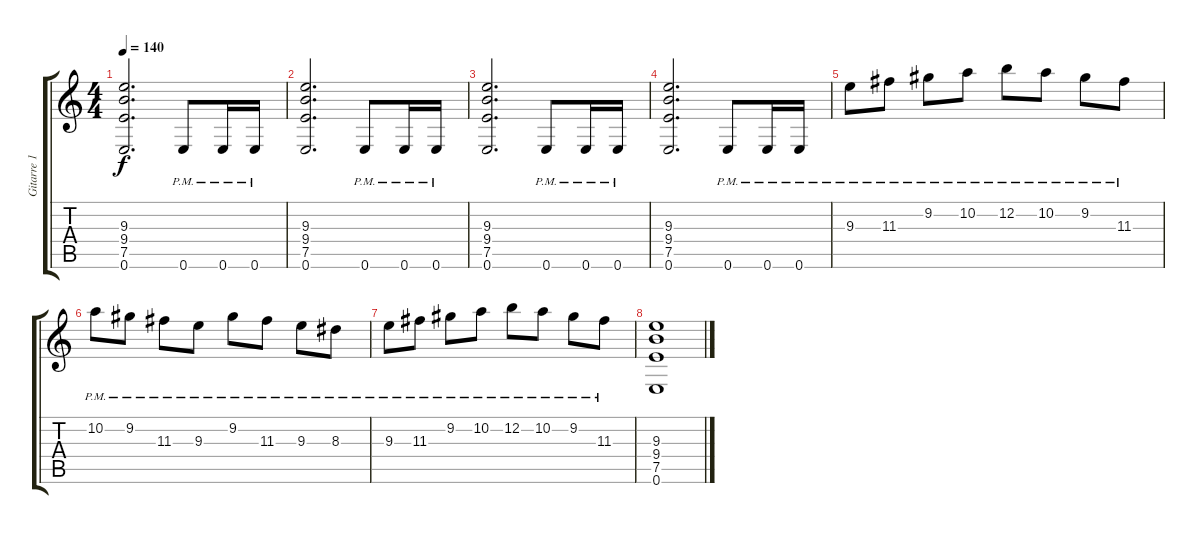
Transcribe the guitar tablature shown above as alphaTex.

\track ("Gitarre 1" "Gitarre 1") {instrument overdrivenguitar}
\staff {score tabs}
\tuning (E4 B3 G3 D3 A2 E2) {hide}
\ts (4 4)
\tempo 140
\clef g2
\ks c
(9.3 9.4 7.5 0.6).2{d dy f} 0.6{pm}.8 0.6{pm}.16 0.6{pm}.16 |
(9.3 9.4 7.5 0.6).2{d} 0.6{pm}.8 0.6{pm}.16 0.6{pm}.16 |
(9.3 9.4 7.5 0.6).2{d} 0.6{pm}.8 0.6{pm}.16 0.6{pm}.16 |
(9.3 9.4 7.5 0.6).2{d} 0.6{pm}.8 0.6{pm}.16 0.6{pm}.16 |
9.3{pm}.8 11.3{pm}.8 9.2{pm}.8 10.2{pm}.8 12.2{pm}.8 10.2{pm}.8 9.2{pm}.8 11.3{pm}.8 |
10.2{pm}.8 9.2{pm}.8 11.3{pm}.8 9.3{pm}.8 9.2{pm}.8 11.3{pm}.8 9.3{pm}.8 8.3{pm}.8 |
9.3{pm}.8 11.3{pm}.8 9.2{pm}.8 10.2{pm}.8 12.2{pm}.8 10.2{pm}.8 9.2{pm}.8 11.3{pm}.8 |
(9.3 9.4 7.5 0.6).1
